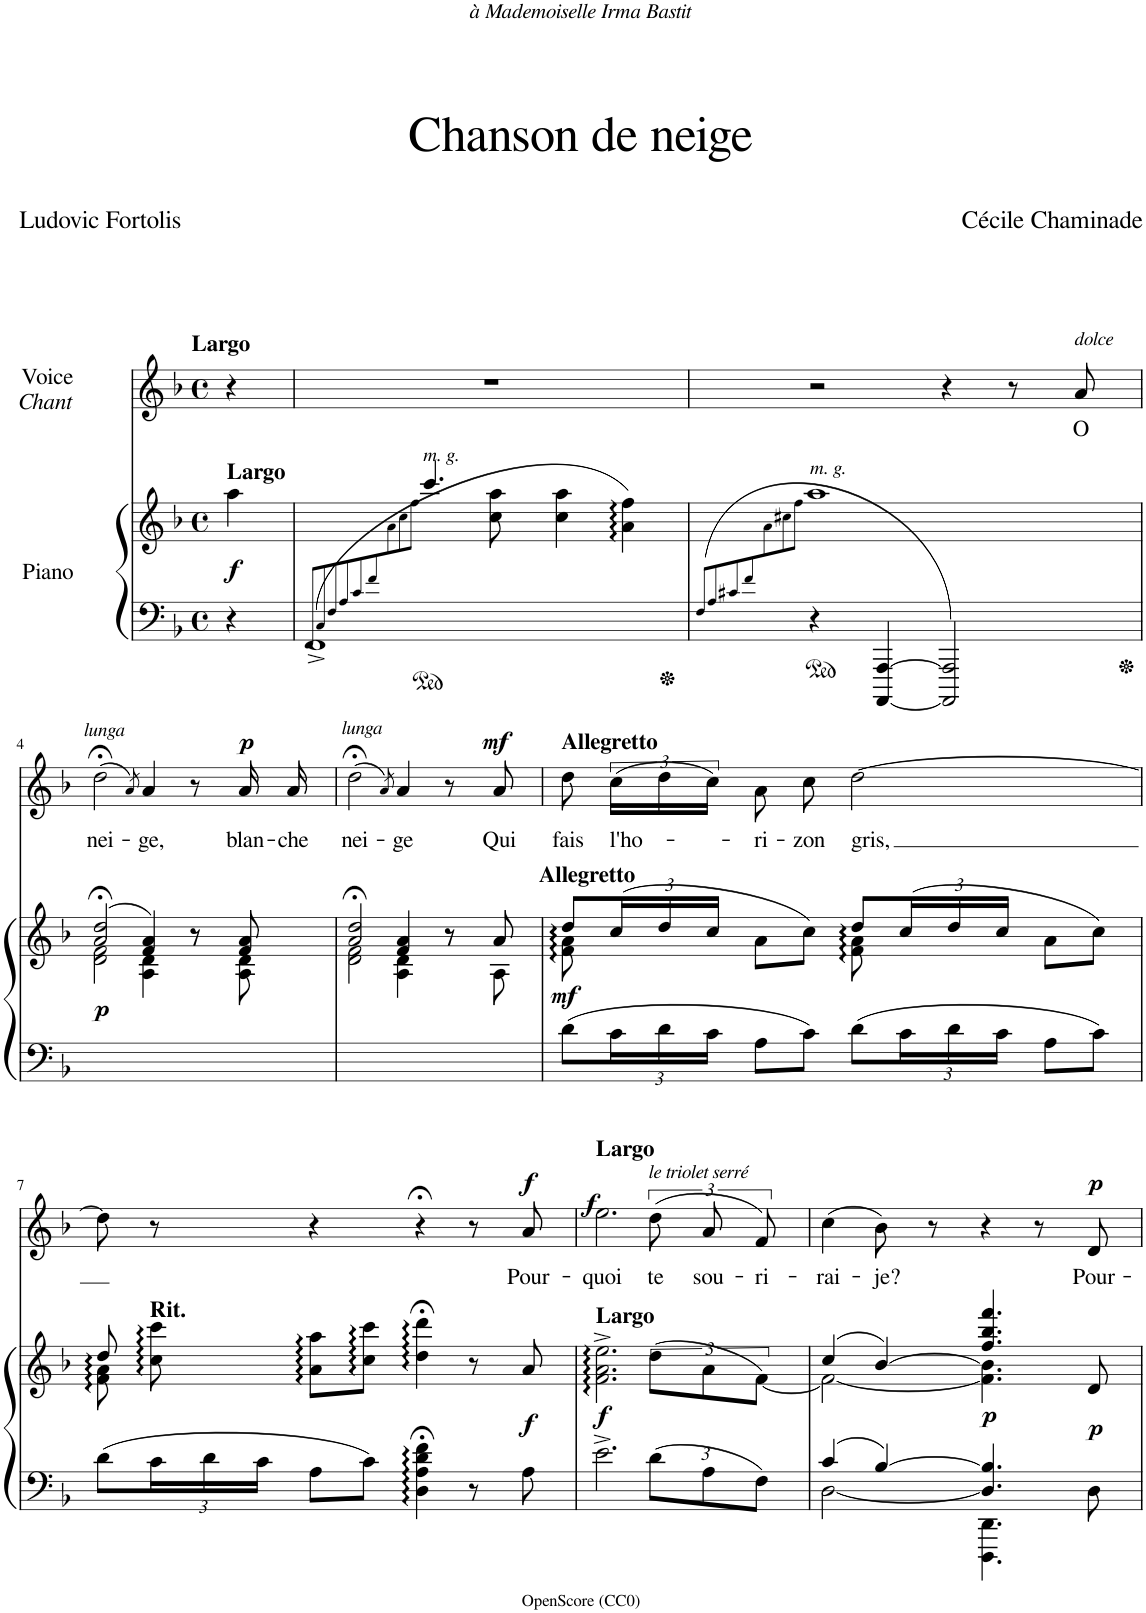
**kern	**kern	**dynam	**kern	**text	**dynam
*part2	*part2	*part2	*part1	*part1	*part1
*staff3	*staff2	*staff2/3	*staff1	*staff1	*staff1
*I"Piano	*	*	*I"Voice Chant	*	*
*I'Pno	*	*	*	*	*
*clefF4	*clefG2	*	*clefG2	*	*
*k[b-]	*k[b-]	*	*k[b-]	*	*
*M4/4	*M4/4	*	*M4/4	*	*
*met(c)	*met(c)	*	*met(c)	*	*
=1	=1	=1	=1	=1	=1
!	!	!	!LO:TX:a:B:t=Largo	!	!
!	!LO:TX:a:B:t=Largo	!	!	!	!
!	!	!LO:DY:b	!	!	!
4r	4aa\	f	4r	.	.
=2	=2	=2	=2	=2	=2
8qFF/L	.	.	.	.	.
8qC/	.	.	.	.	.
8qF/	.	.	.	.	.
8qA/	8qa\	.	.	.	.
8qc/	8qcc\	.	.	.	.
8qf/	8qff\J	.	.	.	.
*^	*	*	*	*	*
!	!	!LO:TX:a:i:t=m. g.	!	!	!	!
1ryy	1FF^	4.ccc/	.	1r	.	.
.	.	8cc\ 8aa\	.	.	.	.
.	.	4cc\ 4aa\	.	.	.	.
.	.	(4a\ 4ff\	.	.	.	.
=3	=3	=3	=3	=3	=3	=3
8qF/L	.	.	.	.	.	.
8qA/	.	8qa\	.	.	.	.
8qc#X/	.	8qcc#X\	.	.	.	.
8qf/	.	8qff\J	.	.	.	.
!	!	!LO:TX:a:i:t=m. g.	!	!	!	!
1ryy	4r	1aa	.	2r	.	.
.	[4AAAA/ [4AAA/	.	.	.	.	.
.	2AAAA/] 2AAA/]	.	.	4r	.	.
.	.	.	.	8r	.	.
!	!	!	!	!LO:TX:a:i:t=dolce	!	!
!	!	!	!	!	!LO:LY:b	!
.	.	.	.	8a/	O	.
*v	*v	*	*	*	*	*
!!LO:LB:g=z
=4	=4	=4	=4	=4	=4
*	*^	*	*	*	*
!	!	!	!	!LO:TX:a:i:t=lunga	!	!
!	!	!	!LO:DY:b	!	!LO:LY:b	!
2.ryy	(>2a/;< 2dd/;<	2d\ 2f\	p	(2dd;<\	nei-	.
.	.	.	.	8qa/)	.	.
!	!	!	!	!	!LO:LY:b	!
.	4f/ 4a/)	4A\ 4d\	.	4a/	-ge,	.
8r	8r	8ryy	.	8r	.	.
!	!	!	!	!	!LO:LY:b	!LO:DY:a
8ryy	8f/ 8a/	8A\ 8d\	.	16a/	blan-	p
!	!	!	!	!	!LO:LY:b	!
.	.	.	.	16a/	-che	.
=5	=5	=5	=5	=5	=5	=5
!	!	!	!	!LO:TX:a:i:t=lunga	!	!
!	!	!	!	!	!LO:LY:b	!
2.ryy	2a/;< 2dd/;<	2d\ 2f\	.	(2dd;<\	nei-	.
.	.	.	.	8qa/)	.	.
!	!	!	!	!	!LO:LY:b	!
.	4f/ 4a/	4A\ 4d\	.	4a/	-ge	.
8r	8r	8ryy	.	8r	.	.
!	!	!	!	!	!LO:LY:b	!LO:DY:a
8ryy	8a/	8A\	.	8a/	Qui	mf
=6	=6	=6	=6	=6	=6	=6
!	!	!	!	!LO:TX:a:B:t=Allegretto	!	!
!	!LO:TX:a:B:t=Allegretto	!	!	!	!	!
!	!	!	!LO:DY:a=2	!	!LO:LY:b	!
8d\L	8dd/L	8f\ 8a\	mf	8dd\	fais	.
*Xbrackettup	*Xbrackettup	*	*	*	*	*
!	!	!	!	!	!LO:LY:b	!
24c\L	(24cc/L	4.ryy	.	(24cc\LL	l'ho-	.
24d\	24dd/	.	.	24dd\	.	.
24c\JJ	24cc/JJ	.	.	24cc\JJ)	.	.
!	!	!	!	!	!LO:LY:b	!
8A\L	8a\L	.	.	8a\	-ri-	.
!	!	!	!	!	!LO:LY:b	!
8c\J	8cc\J)	.	.	8cc\	-zon	.
!	!	!	!	!	!LO:LY:b	!
8d\L	8dd/L	8f\ 8a\	.	[2dd\	gris,	.
24c\L	(24cc/L	4.ryy	.	.	.	.
24d\	24dd/	.	.	.	.	.
24c\JJ	24cc/JJ	.	.	.	.	.
8A\L	8a\L	.	.	.	.	.
8c\J	8cc\J)	.	.	.	.	.
!!LO:LB:g=z
=7	=7	=7	=7	=7	=7	=7
8d\L	8dd/	8f\ 8a\	.	8dd\]	.	.
!	!LO:TX:a:B:t=Rit.	!	!	!	!	!
24c\L	8cc\ 8ccc\	2..ryy	.	8r	.	.
24d\	.	.	.	.	.	.
24c\JJ	.	.	.	.	.	.
8A\L	8a\ 8aa\L	.	.	4r	.	.
8c\J	8cc\ 8ccc\J	.	.	.	.	.
4D\;< 4A\;< 4d\;< 4f\;<	4dd\;< 4ddd\;<	.	.	4r;<	.	.
8r	8r	.	.	8r	.	.
!	!	!	!LO:DY:b	!	!LO:LY:b	!LO:DY:a
8A\	8a/	.	f	8a/	Pour-	f
*	*v	*v	*	*	*	*
=8	=8	=8	=8	=8	=8
!	!	!	!LO:TX:a:B:t=Largo	!	!
!	!LO:TX:a:B:t=Largo	!	!	!	!
!	!	!LO:DY:b	!	!LO:LY:b	!LO:DY:a
2.e^\	2.f\^ 2.a\^ 2.ee\^	f	2.ee\	-quoi	f
*	*brackettup	*	*	*	*
!	!	!	!LO:TX:a:i:t=le triolet serré	!	!
!	!	!	!	!LO:LY:b	!
12d\L	(12dd\L	.	(12dd\	te	.
!	!	!	!	!LO:LY:b	!
12A\	12a\	.	12a/	sou-	.
!	!	!	!	!LO:LY:b	!
12F\J	[<12f\J)	.	12f/)	-ri-	.
=9	=9	=9	=9	=9	=9
*^	*^	*	*	*	*
!	!	!	!	!	!	!LO:LY:b	!
4c/	[2D\	(4cc/	2f\_	.	(4cc\	-rai-	.
!	!	!	!	!	!	!LO:LY:b	!
[4B-/	.	[>4b-/)	.	.	8b-\)	-je?	.
.	.	.	.	.	8r	.	.
!	!	!	!	!LO:DY:b	!	!	!
4.D/] 4.B-/]	4.DDD\ 4.DD\	4.ff/ 4.bb-/ 4.fff/	4.f\] 4.b-\]	p	4r	.	.
.	.	.	.	.	8r	.	.
!	!	!	!	!LO:DY:b	!	!LO:LY:b	!LO:DY:a
8D\	8ryy	8d/	8ryy	p	8d/	Pour-	p
*v	*v	*	*	*	*	*	*
*	*v	*v	*	*	*	*
=	=	=	=	=	=
*-	*-	*-	*-	*-	*-
